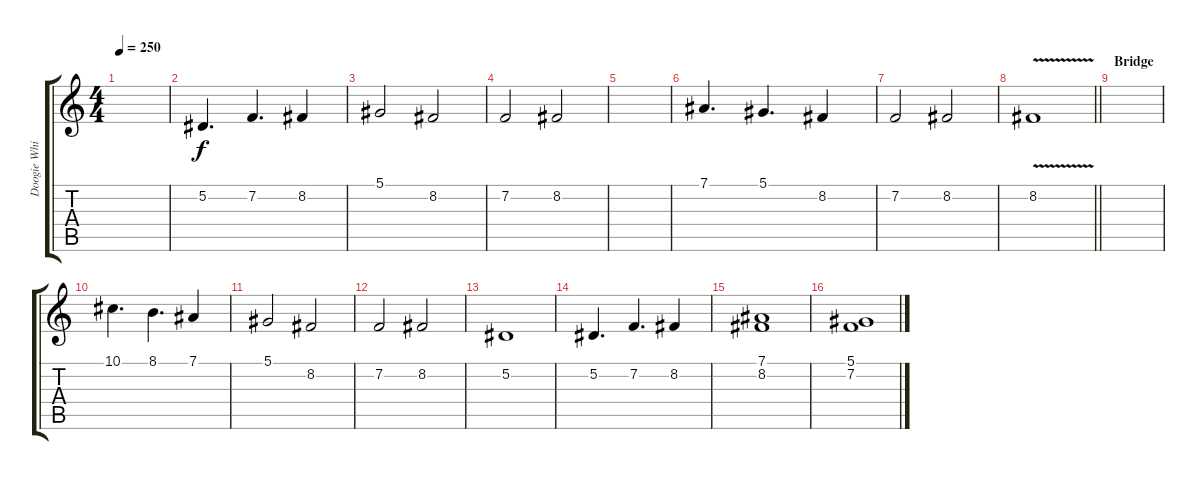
\track ("Doogie White" "Doogie Whi") {instrument lead2sawtooth}
\staff {score tabs}
\tuning (Eb4 Bb3 Gb3 Db3 Ab2 Eb2) {hide}
\ts (4 4)
\tempo 250
\clef g2
\ks c
|
5.2.4{d} 7.2.4{d} 8.2.4 |
5.1.2 8.2.2 |
7.2.2 8.2.2 |
|
7.1.4{d} 5.1.4{d} 8.2.4 |
7.2.2 8.2.2 |
\barLineRight lightlight
8.2{v}.1 |
\section ("" "Bridge")
|
10.1.4{d} 8.1.4{d} 7.1.4 |
5.1.2 8.2.2 |
7.2.2 8.2.2 |
5.2.1 |
5.2.4{d} 7.2.4{d} 8.2.4 |
(7.1 8.2).1 |
(5.1 7.2).1
